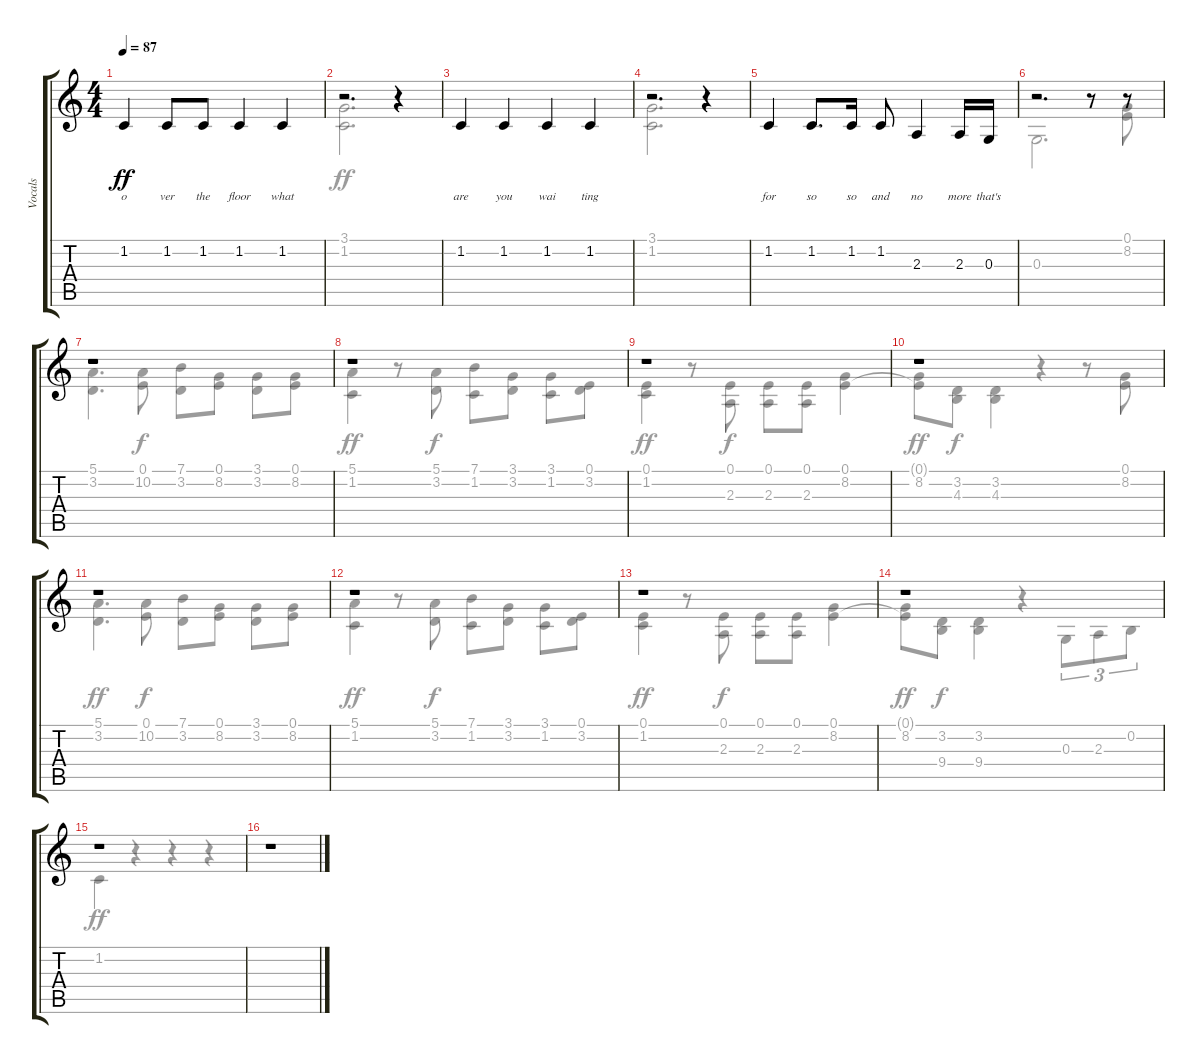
\track ("Vocals" "Vocals") {instrument panflute}
\staff {score tabs}
\tuning (E4 B3 G3 D3 A2 E2) {hide}
\voice
\ts (4 4)
\tempo 87
\clef g2
\ks c
1.2.4{lyrics (0 "o") lyrics (1 "") lyrics (2 "") lyrics (3 "") lyrics (4 "") dy ff} 1.2.8{lyrics (0 "ver") lyrics (1 "") lyrics (2 "") lyrics (3 "") lyrics (4 "")} 1.2.8{lyrics (0 "the") lyrics (1 "") lyrics (2 "") lyrics (3 "") lyrics (4 "")} 1.2.4{lyrics (0 "floor") lyrics (1 "") lyrics (2 "") lyrics (3 "") lyrics (4 "")} 1.2.4{lyrics (0 "what") lyrics (1 "") lyrics (2 "") lyrics (3 "") lyrics (4 "")} |
r.2{d} r.4 |
1.2.4{lyrics (0 "are") lyrics (1 "") lyrics (2 "") lyrics (3 "") lyrics (4 "")} 1.2.4{lyrics (0 "you") lyrics (1 "") lyrics (2 "") lyrics (3 "") lyrics (4 "")} 1.2.4{lyrics (0 "wai") lyrics (1 "") lyrics (2 "") lyrics (3 "") lyrics (4 "")} 1.2.4{lyrics (0 "ting") lyrics (1 "") lyrics (2 "") lyrics (3 "") lyrics (4 "")} |
r.2{d} r.4 |
1.2.4{lyrics (0 "for") lyrics (1 "") lyrics (2 "") lyrics (3 "") lyrics (4 "")} 1.2.8{d lyrics (0 "so") lyrics (1 "") lyrics (2 "") lyrics (3 "") lyrics (4 "")} 1.2.16{lyrics (0 "so") lyrics (1 "") lyrics (2 "") lyrics (3 "") lyrics (4 "")} 1.2.8{lyrics (0 "and") lyrics (1 "") lyrics (2 "") lyrics (3 "") lyrics (4 "")} 2.3.4{lyrics (0 "no") lyrics (1 "") lyrics (2 "") lyrics (3 "") lyrics (4 "")} 2.3.16{lyrics (0 "more") lyrics (1 "") lyrics (2 "") lyrics (3 "") lyrics (4 "")} 0.3.16{lyrics (0 "that's") lyrics (1 "") lyrics (2 "") lyrics (3 "") lyrics (4 "")} |
r.2{d} r.8 r.8 |
r.1 |
r.1 |
r.1 |
r.1 |
r.1 |
r.1 |
r.1 |
r.1 |
r.1 |
r.1
\voice
\clef g2
\ottava regular
\simile none
\ks c
|
(3.1 1.2).2{d} r.4 |
|
(3.1 1.2).2{d} r.4 |
|
0.3.2{d dy ff} r.8 (0.1 8.2).8 |
(5.1 3.2).4{d} (0.1 10.2).8{dy f} (7.1 3.2).8 (0.1 8.2).8 (3.1 3.2).8 (0.1 8.2).8 |
(5.1 1.2).4{dy ff} r.8 (5.1 3.2).8{dy f} (7.1 1.2).8 (3.1 3.2).8 (3.1 1.2).8 (0.1 3.2).8 |
(0.1 1.2).4{dy ff} r.8 (0.1 2.3).8{dy f} (0.1 2.3).8 (0.1 2.3).8 (0.1 8.2).4 |
(0.1{t} 8.2).8{dy ff} (3.2 4.3).8{dy f} (3.2 4.3).4 r.4 r.8 (0.1 8.2).8 |
(5.1 3.2).4{d dy ff} (0.1 10.2).8{dy f} (7.1 3.2).8 (0.1 8.2).8 (3.1 3.2).8 (0.1 8.2).8 |
(5.1 1.2).4{dy ff} r.8 (5.1 3.2).8{dy f} (7.1 1.2).8 (3.1 3.2).8 (3.1 1.2).8 (0.1 3.2).8 |
(0.1 1.2).4{dy ff} r.8 (0.1 2.3).8{dy f} (0.1 2.3).8 (0.1 2.3).8 (0.1 8.2).4 |
(0.1{t} 8.2).8{dy ff} (3.2 9.4).8{dy f} (3.2 9.4).4 r.4 0.3.8{tu (3 2)} 2.3.8{tu (3 2)} 0.2.8{tu (3 2)} |
1.2.4{dy ff} r.4 r.4 r.4 |
